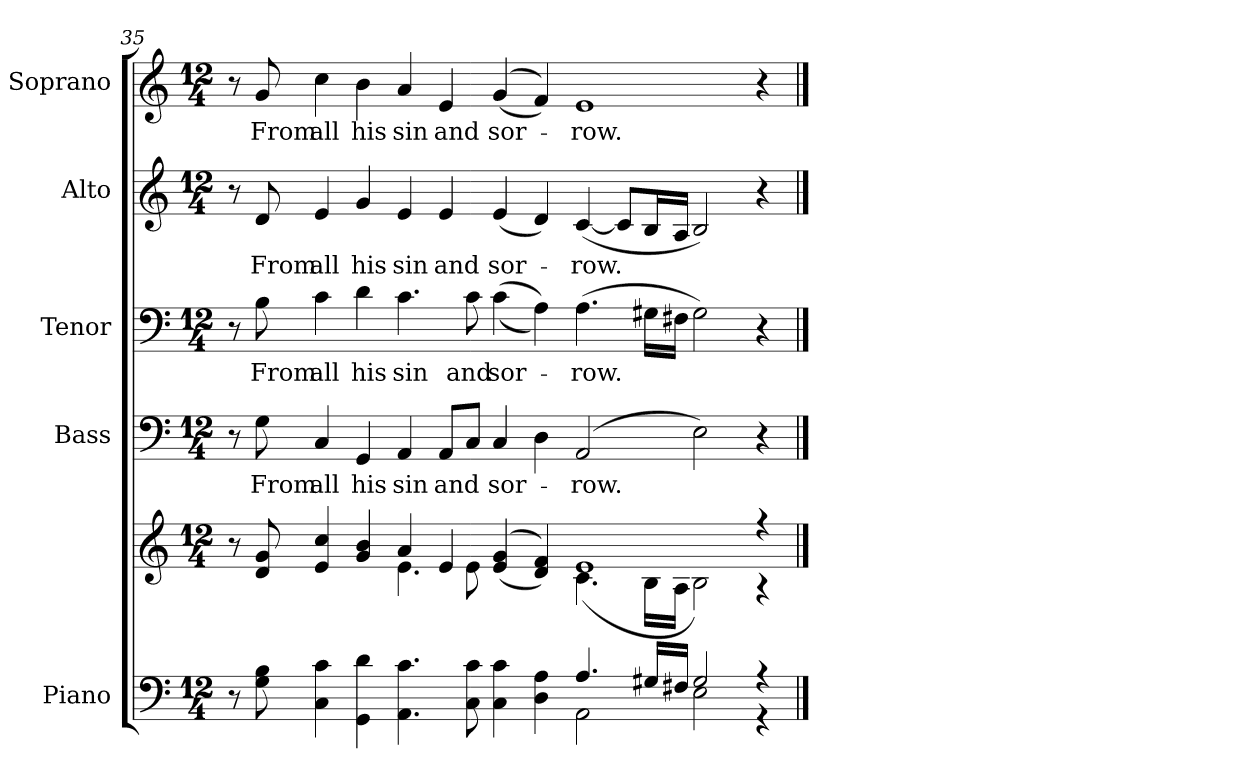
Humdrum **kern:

**kern	**kern	**kern	**text	**kern	**text	**kern	**text	**kern	**text
*part5	*part5	*part4	*part4	*part3	*part3	*part2	*part2	*part1	*part1
*staff6	*staff5	*staff4	*staff4	*staff3	*staff3	*staff2	*staff2	*staff1	*staff1
*I"Piano	*	*I"Bass	*	*I"Tenor	*	*I"Alto	*	*I"Soprano	*
*I'Pno.	*	*I'B.	*	*I'T.	*	*I'A.	*	*I'S.	*
!!LO:PB:g=z
*clefF4	*clefG2	*clefF4	*	*clefF4	*	*clefG2	*	*clefG2	*
*k[]	*k[]	*k[]	*	*k[]	*	*k[]	*	*k[]	*
*C:	*C:	*C:	*	*C:	*	*C:	*	*C:	*
*M12/4	*M12/4	*M12/4	*	*M12/4	*	*M12/4	*	*M12/4	*
=35	=35	=35	=35	=35	=35	=35	=35	=35	=35
*^	*^	*	*	*	*	*	*	*	*
8r	8ryy	8r	4ryy	8r	.	8r	.	8r	.	8r	.
!	!	!	!	!	!LO:LY:b:color=#000000	!	!	!	!	!	!
!	!	!	!	!	!	!	!LO:LY:b:color=#000000	!	!	!	!
!	!	!	!	!	!	!	!	!	!LO:LY:b:color=#000000	!	!
!	!	!	!	!	!	!	!	!	!	!	!LO:LY:b:color=#000000
8Gi\ 8Bi	8ryy	8di/ 8gi	.	8Gi\	From	8Bi\	From	8di/	From	8gi/	From
!	!	!	!	!	!LO:LY:b:color=#000000	!	!	!	!	!	!
!	!	!	!	!	!	!	!LO:LY:b:color=#000000	!	!	!	!
!	!	!	!	!	!	!	!	!	!LO:LY:b:color=#000000	!	!
!	!	!	!	!	!	!	!	!	!	!	!LO:LY:b:color=#000000
4Ci\ 4ci	4ryy	4ei/ 4cci	2ryy	4Ci/	all	4ci\	all	4ei/	all	4cci\	all
!	!	!	!	!	!LO:LY:b:color=#000000	!	!	!	!	!	!
!	!	!	!	!	!	!	!LO:LY:b:color=#000000	!	!	!	!
!	!	!	!	!	!	!	!	!	!LO:LY:b:color=#000000	!	!
!	!	!	!	!	!	!	!	!	!	!	!LO:LY:b:color=#000000
4GGi\ 4di	2ryy	4gi/ 4bi	.	4GGi/	his	4di\	his	4gi/	his	4bi\	his
!	!	!	!	!	!LO:LY:b:color=#000000	!	!	!	!	!	!
!	!	!	!	!	!	!	!LO:LY:b:color=#000000	!	!	!	!
!	!	!	!	!	!	!	!	!	!LO:LY:b:color=#000000	!	!
!	!	!	!	!	!	!	!	!	!	!	!LO:LY:b:color=#000000
4.AAi\ 4.ci	.	4ai/	4.ei\	4AAi/	sin	4.ci\	sin	4ei/	sin	4ai/	sin
!	!	!	!	!	!LO:LY:b:color=#000000	!	!	!	!	!	!
!	!	!	!	!	!	!	!	!	!LO:LY:b:color=#000000	!	!
!	!	!	!	!	!	!	!	!	!	!	!LO:LY:b:color=#000000
.	4ryy	4ei/	.	8AAi/L	and	.	.	4ei/	and	4ei/	and
!	!	!	!	!	!	!	!LO:LY:b:color=#000000	!	!	!	!
8Ci\ 8ci	.	.	8ei\	8Ci/J	.	8ci\	and	.	.	.	.
!	!	!	!	!	!LO:LY:b:color=#000000	!	!	!	!	!	!
!	!	!	!	!	!	!	!LO:LY:b:color=#000000	!	!	!	!
!	!	!	!	!	!	!	!	!	!LO:LY:b:color=#000000	!	!
!	!	!	!	!	!	!	!	!	!	!	!LO:LY:b:color=#000000
4Ci\ 4ci	2ryy	((4ei/ 4gi	2ryy	4Ci/	sor-	((4ci\	sor-	(4ei/	sor-	((4gi/	sor-
4Di\ 4Ai	.	4di/ 4fi))	.	4Di\	.	4Ai\))	.	4di/)	.	4fi/))	.
!	!	!	!	!	!LO:LY:b:color=#000000	!	!	!	!	!	!
!	!	!	!	!	!	!	!LO:LY:b:color=#000000	!	!	!	!
!	!	!	!	!	!	!	!	!	!LO:LY:b:color=#000000	!	!
!	!	!	!	!	!	!	!	!	!	!	!LO:LY:b:color=#000000
4.Ai/	2AAi\	1ei	(4.ci\	(2AAi/	-row.	(4.Ai\	-row.	([<4ci/	-row.	1ei	-row.
.	.	.	.	.	.	.	.	8ci/L]	.	.	.
16G#Xi/LL	.	.	16Bi\LL	.	.	16G#Xi\LL	.	16Bi/L	.	.	.
16F#Xi/JJ	.	.	16Ai\JJ	.	.	16F#Xi\JJ	.	16Ai/JJ	.	.	.
2G#i/	2Ei\	.	2Bi\)	2Ei\)	.	2G#i\)	.	2Bi/)	.	.	.
4r	4r	4r	4r	4r	.	4r	.	4r	.	4r	.
*v	*v	*	*	*	*	*	*	*	*	*	*
*	*v	*v	*	*	*	*	*	*	*	*
==	==	==	==	==	==	==	==	==	==
*-	*-	*-	*-	*-	*-	*-	*-	*-	*-
